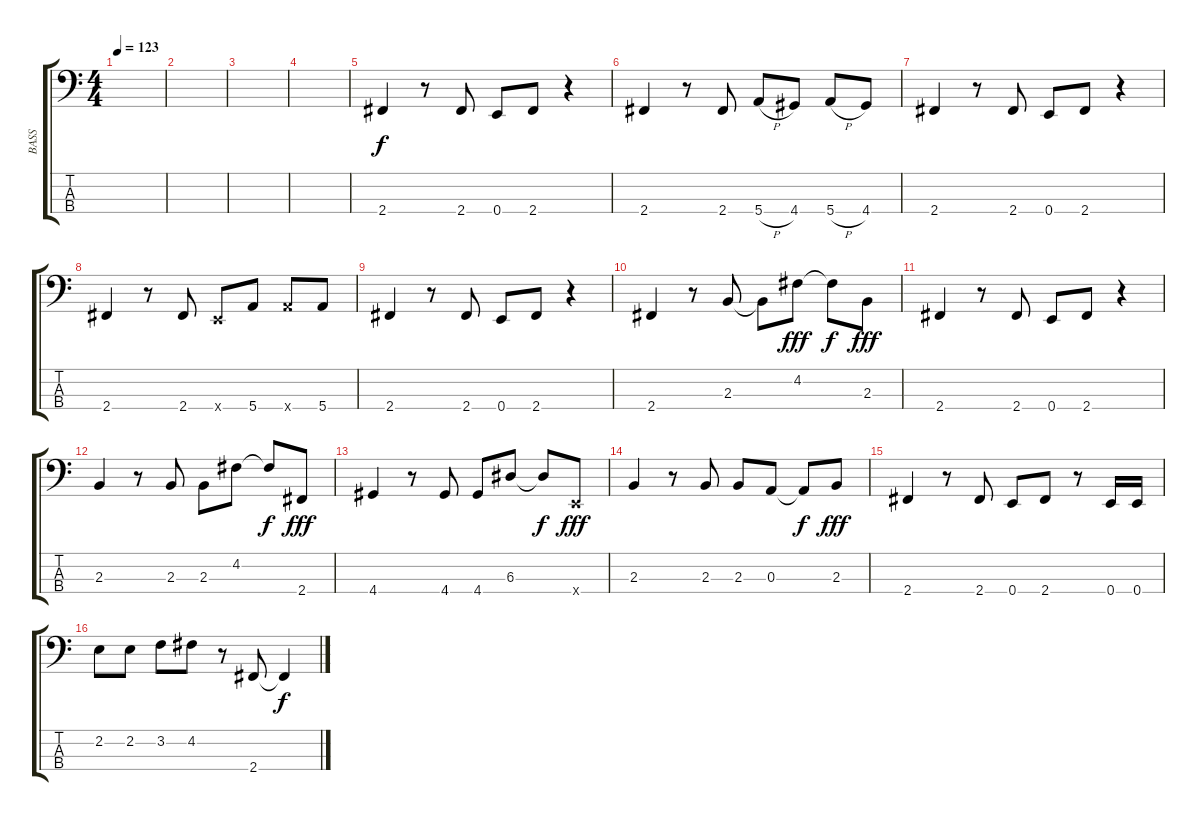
\track ("BASS" "BASS") {instrument electricbasspick}
\staff {score tabs}
\tuning (G2 D2 A1 E1) {hide}
\ts (4 4)
\tempo 123
\clef f4
\ks c
|
|
|
|
2.4.4 r.8 2.4.8 0.4.8 2.4.8 r.4 |
2.4.4 r.8 2.4.8 5.4{h}.8 4.4.8 5.4{h}.8 4.4.8 |
2.4.4 r.8 2.4.8 0.4.8 2.4.8 r.4 |
2.4.4 r.8 2.4.8 0.4{x}.8 5.4.8 5.4{x}.8 5.4.8 |
2.4.4 r.8 2.4.8 0.4.8 2.4.8 r.4 |
2.4.4 r.8 2.3.8 2.3{t}.8{dy f} 4.2.8{dy fff} 4.2{t}.8{dy f} 2.3.8{dy fff} |
2.4.4 r.8 2.4.8 0.4.8 2.4.8 r.4 |
2.3.4 r.8 2.3.8 2.3.8 4.2.8 4.2{t}.8{dy f} 2.4.8{dy fff} |
4.4.4 r.8 4.4.8 4.4.8 6.3.8 6.3{t}.8{dy f} 0.4{x}.8{dy fff} |
2.3.4 r.8 2.3.8 2.3.8 0.3.8 0.3{t}.8{dy f} 2.3.8{dy fff} |
2.4.4 r.8 2.4.8 0.4.8 2.4.8 r.8 0.4.16 0.4.16 |
2.2.8 2.2.8 3.2.8 4.2.8 r.8 2.4.8 2.4{t}.4{dy f}
